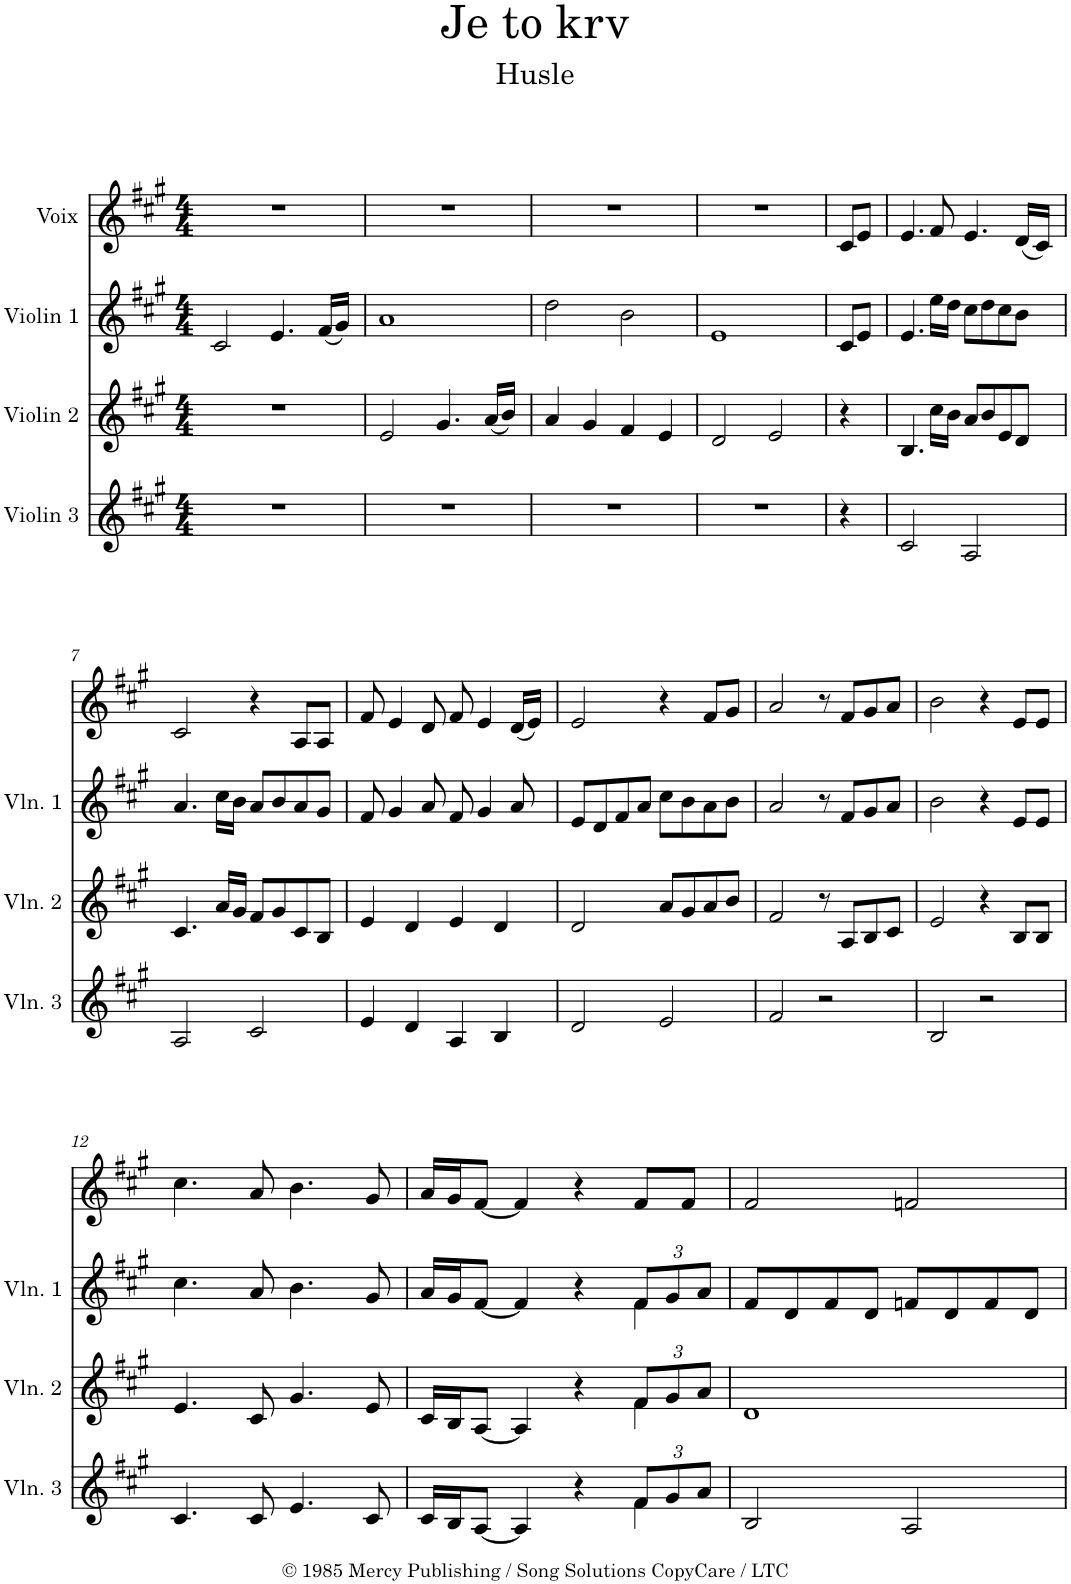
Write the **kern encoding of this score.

**kern	**kern	**kern	**kern
*part4	*part3	*part2	*part1
*staff4	*staff3	*staff2	*staff1
*I"Violin 3	*I"Violin 2	*I"Violin 1	*I"Voix
*I'Vln. 3	*I'Vln. 2	*I'Vln. 1	*
*clefG2	*clefG2	*clefG2	*clefG2
*k[f#c#g#]	*k[f#c#g#]	*k[f#c#g#]	*k[f#c#g#]
*M4/4	*M4/4	*M4/4	*M4/4
=1	=1	=1	=1
1r	1r	2c#/	1r
.	.	4.e/	.
.	.	(16f#/LL	.
.	.	16g#/JJ)	.
=2	=2	=2	=2
1r	2e/	1a	1r
.	4.g#/	.	.
.	(16a/LL	.	.
.	16b/JJ)	.	.
=3	=3	=3	=3
1r	4a/	2dd\	1r
.	4g#/	.	.
.	4f#/	2b\	.
.	4e/	.	.
=4	=4	=4	=4
1r	2d/	1e	1r
.	2e/	.	.
=5	=5	=5	=5
4r	4r	8c#/L	8c#/L
.	.	8e/J	8e/J
=6	=6	=6	=6
2c#/	4.B/	4.e/	4.e/
.	16cc#\LL	16ee\LL	8f#/
.	16b\JJ	16dd\JJ	.
2A/	8a/L	8cc#\L	4.e/
.	8b/	8dd\	.
.	8e/	8cc#\	.
.	8d/J	8b\J	(16d/LL
.	.	.	16c#/JJ)
!!LO:LB:g=z
=7	=7	=7	=7
2A/	4.c#/	4.a/	2c#/
.	16a/LL	16cc#\LL	.
.	16g#/JJ	16b\JJ	.
2c#/	8f#/L	8a/L	4r
.	8g#/	8b/	.
.	8c#/	8a/	8A/L
.	8B/J	8g#/J	8A/J
=8	=8	=8	=8
4e/	4e/	8f#/	8f#/
.	.	4g#/	4e/
4d/	4d/	.	.
.	.	8a/	8d/
4A/	4e/	8f#/	8f#/
.	.	4g#/	4e/
4B/	4d/	.	.
.	.	8a/	(16d/LL
.	.	.	16e/JJ)
=9	=9	=9	=9
2d/	2d/	8e/L	2e/
.	.	8d/	.
.	.	8f#/	.
.	.	8a/J	.
2e/	8a/L	8cc#\L	4r
.	8g#/	8b\	.
.	8a/	8a\	8f#/L
.	8b/J	8b\J	8g#/J
=10	=10	=10	=10
2f#/	2f#/	2a/	2a/
2r	8r	8r	8r
.	8A/L	8f#/L	8f#/L
.	8B/	8g#/	8g#/
.	8c#/J	8a/J	8a/J
=11	=11	=11	=11
2B/	2e/	2b\	2b\
2r	4r	4r	4r
.	8B/L	8e/L	8e/L
.	8B/J	8e/J	8e/J
!!LO:LB:g=z
=12	=12	=12	=12
4.c#/	4.e/	4.cc#\	4.cc#\
8c#/	8c#/	8a/	8a/
4.e/	4.g#/	4.b\	4.b\
8c#/	8e/	8g#/	8g#/
=13	=13	=13	=13
*^	*^	*^	*
16c#/LL	2.ryy	16c#/LL	2.ryy	16a/LL	2.ryy	16a/LL
16B/J	.	16B/J	.	16g#/J	.	16g#/J
[8A/J	.	[8A/J	.	[8f#/J	.	[8f#/J
4A/]	.	4A/]	.	4f#/]	.	4f#/]
4r	.	4r	.	4r	.	4r
*Xbrackettup	*	*Xbrackettup	*	*Xbrackettup	*	*
12f#/L	4f#\	12f#/L	4f#\	12f#/L	4f#\	8f#/L
12g#/	.	12g#/	.	12g#/	.	.
.	.	.	.	.	.	8f#/J
12a/J	.	12a/J	.	12a/J	.	.
*v	*v	*	*	*v	*v	*
*	*v	*v	*	*
=14	=14	=14	=14
2B/	1d	8f#/L	2f#/
.	.	8d/	.
.	.	8f#/	.
.	.	8d/J	.
2A/	.	8fn/L	2fn/
.	.	8d/	.
.	.	8f/	.
.	.	8d/J	.
=	=	=	=
*-	*-	*-	*-
